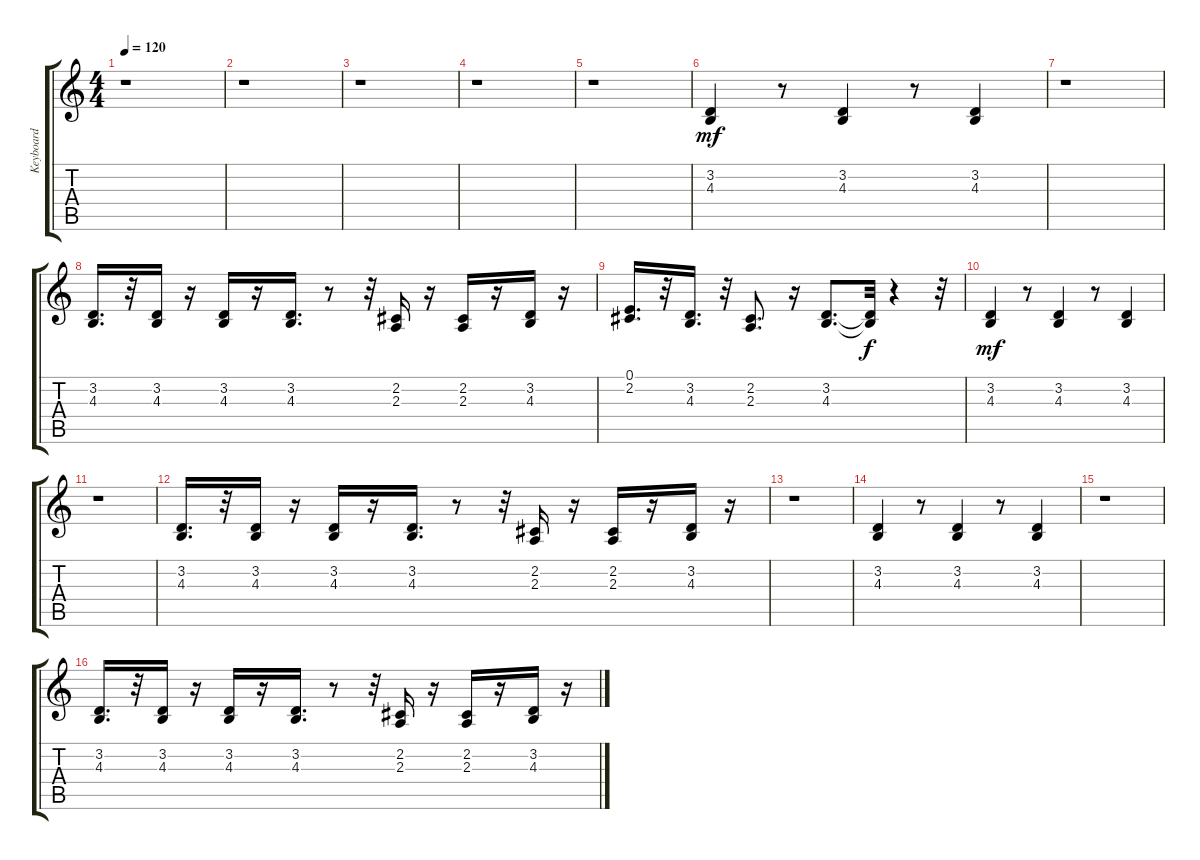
\track ("Keyboard" "Keyboard") {instrument choiraahs}
\staff {score tabs}
\tuning (E4 B3 G3 D3 A2 E2) {hide}
\ts (4 4)
\tempo 120
\clef g2
\ks c
r.1{dy f} |
r.1 |
r.1 |
r.1 |
r.1 |
(3.2 4.3).4{dy mf} r.8 (3.2 4.3).4 r.8 (3.2 4.3).4 |
r.1 |
(3.2 4.3).16{d} r.32 (3.2 4.3).16 r.16 (3.2 4.3).16 r.16 (3.2 4.3).16{d} r.8 r.32 (2.2 2.3).16 r.16 (2.2 2.3).16 r.16 (3.2 4.3).16 r.16 |
(0.1 2.2).16{d} r.32 (3.2 4.3).16{d} r.32 (2.2 2.3).8{d} r.16 (3.2 4.3).8{d} (3.2{t} 4.3{t}).32{dy f} r.4 r.32 |
(3.2 4.3).4{dy mf} r.8 (3.2 4.3).4 r.8 (3.2 4.3).4 |
r.1 |
(3.2 4.3).16{d} r.32 (3.2 4.3).16 r.16 (3.2 4.3).16 r.16 (3.2 4.3).16{d} r.8 r.32 (2.2 2.3).16 r.16 (2.2 2.3).16 r.16 (3.2 4.3).16 r.16 |
r.1 |
(3.2 4.3).4 r.8 (3.2 4.3).4 r.8 (3.2 4.3).4 |
r.1 |
(3.2 4.3).16{d} r.32 (3.2 4.3).16 r.16 (3.2 4.3).16 r.16 (3.2 4.3).16{d} r.8 r.32 (2.2 2.3).16 r.16 (2.2 2.3).16 r.16 (3.2 4.3).16 r.16
